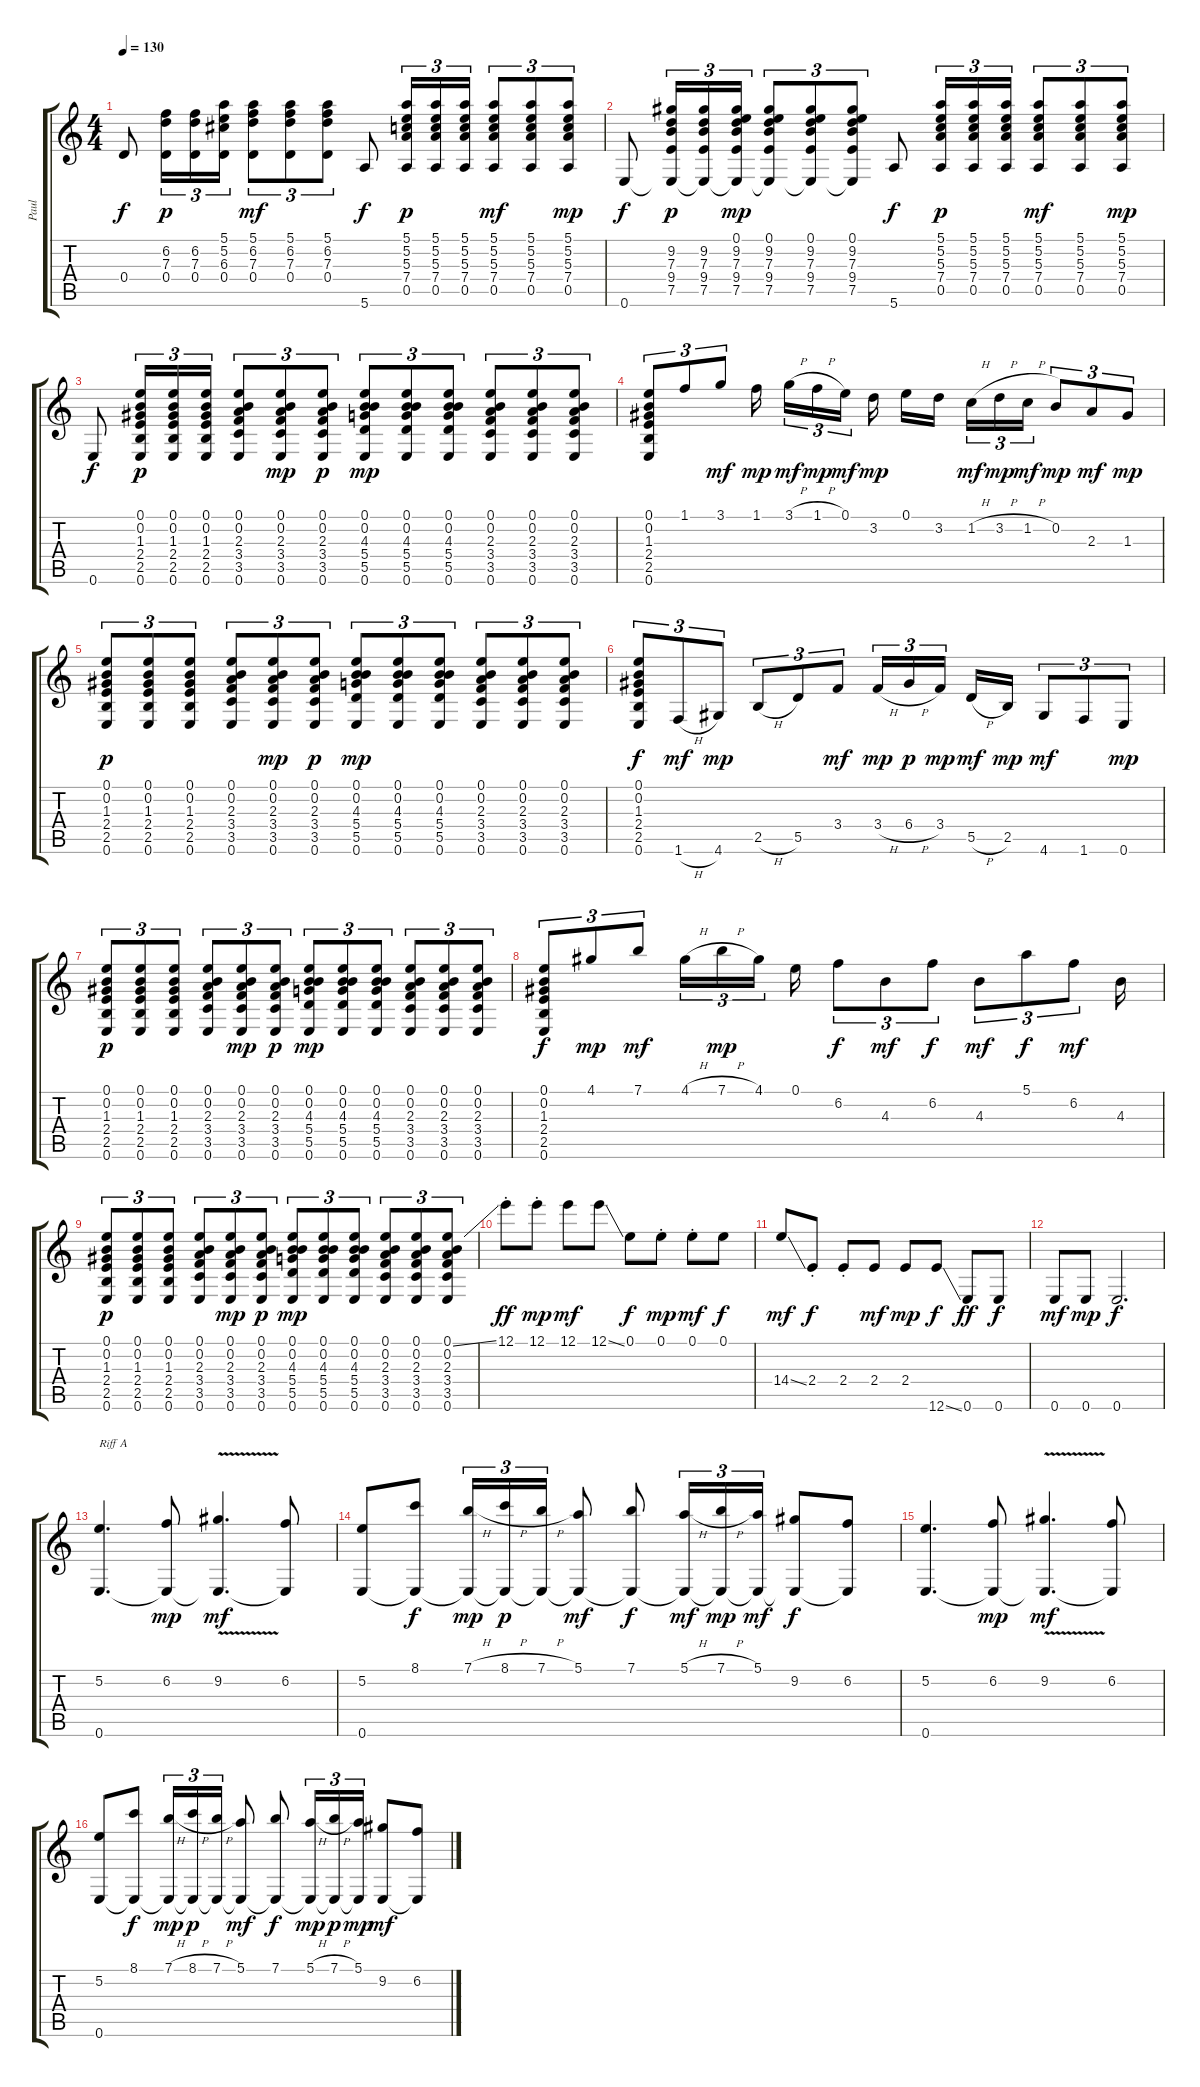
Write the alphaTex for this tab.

\track ("Paul " "Paul ") {instrument acousticguitarnylon}
\staff {score tabs}
\tuning (E4 B3 G3 D3 A2 E2) {hide}
\ts (4 4)
\tempo 130
\clef g2
\ks c
0.4.8{dy f} (6.2 7.3 0.4).16{tu (3 2) dy p} (6.2 7.3 0.4).16{tu (3 2)} (5.1 5.2 6.3 0.4).16{tu (3 2)} (5.1 6.2 7.3 0.4).8{tu (3 2) dy mf} (5.1 6.2 7.3 0.4).8{tu (3 2)} (5.1 6.2 7.3 0.4).8{tu (3 2)} 5.6.8{dy f} (5.1 5.2 5.3 7.4 0.5).16{tu (3 2) dy p} (5.1 5.2 5.3 7.4 0.5).16{tu (3 2)} (5.1 5.2 5.3 7.4 0.5).16{tu (3 2)} (5.1 5.2 5.3 7.4 0.5).8{tu (3 2) dy mf} (5.1 5.2 5.3 7.4 0.5).8{tu (3 2)} (5.1 5.2 5.3 7.4 0.5).8{tu (3 2) dy mp} |
0.6.8{dy f} (9.2 7.3 9.4 7.5 0.6{t}).16{tu (3 2) dy p} (9.2 7.3 9.4 7.5 0.6{t}).16{tu (3 2)} (0.1 9.2 7.3 9.4 7.5 0.6{t}).16{tu (3 2) dy mp} (0.1 9.2 7.3 9.4 7.5 0.6{t}).8{tu (3 2)} (0.1 9.2 7.3 9.4 7.5 0.6{t}).8{tu (3 2)} (0.1 9.2 7.3 9.4 7.5 0.6{t}).8{tu (3 2)} 5.6.8{dy f} (5.1 5.2 5.3 7.4 0.5).16{tu (3 2) dy p} (5.1 5.2 5.3 7.4 0.5).16{tu (3 2)} (5.1 5.2 5.3 7.4 0.5).16{tu (3 2)} (5.1 5.2 5.3 7.4 0.5).8{tu (3 2) dy mf} (5.1 5.2 5.3 7.4 0.5).8{tu (3 2)} (5.1 5.2 5.3 7.4 0.5).8{tu (3 2) dy mp} |
0.6.8{dy f} (0.1 0.2 1.3 2.4 2.5 0.6).16{tu (3 2) dy p} (0.1 0.2 1.3 2.4 2.5 0.6).16{tu (3 2)} (0.1 0.2 1.3 2.4 2.5 0.6).16{tu (3 2)} (0.1 0.2 2.3 3.4 3.5 0.6).8{tu (3 2)} (0.1 0.2 2.3 3.4 3.5 0.6).8{tu (3 2) dy mp} (0.1 0.2 2.3 3.4 3.5 0.6).8{tu (3 2) dy p} (0.1 0.2 4.3 5.4 5.5 0.6).8{tu (3 2) dy mp} (0.1 0.2 4.3 5.4 5.5 0.6).8{tu (3 2)} (0.1 0.2 4.3 5.4 5.5 0.6).8{tu (3 2)} (0.1 0.2 2.3 3.4 3.5 0.6).8{tu (3 2)} (0.1 0.2 2.3 3.4 3.5 0.6).8{tu (3 2)} (0.1 0.2 2.3 3.4 3.5 0.6).8{tu (3 2)} |
(0.1 0.2 1.3 2.4 2.5 0.6).8{tu (3 2)} 1.1.8{tu (3 2)} 3.1.8{tu (3 2) dy mf} 1.1.16{dy mp beam splitsecondary} 3.1{h}.16{tu (3 2) dy mf} 1.1{h}.16{tu (3 2) dy mp} 0.1.16{tu (3 2) dy mf beam splitsecondary} 3.2.16{dy mp} 0.1.16 3.2.16{beam splitsecondary} 1.2{h}.16{tu (3 2) dy mf} 3.2{h}.16{tu (3 2) dy mp} 1.2{h}.16{tu (3 2) dy mf} 0.2.8{tu (3 2) dy mp} 2.3.8{tu (3 2) dy mf} 1.3.8{tu (3 2) dy mp} |
(0.1 0.2 1.3 2.4 2.5 0.6).8{tu (3 2) dy p} (0.1 0.2 1.3 2.4 2.5 0.6).8{tu (3 2)} (0.1 0.2 1.3 2.4 2.5 0.6).8{tu (3 2)} (0.1 0.2 2.3 3.4 3.5 0.6).8{tu (3 2)} (0.1 0.2 2.3 3.4 3.5 0.6).8{tu (3 2) dy mp} (0.1 0.2 2.3 3.4 3.5 0.6).8{tu (3 2) dy p} (0.1 0.2 4.3 5.4 5.5 0.6).8{tu (3 2) dy mp} (0.1 0.2 4.3 5.4 5.5 0.6).8{tu (3 2)} (0.1 0.2 4.3 5.4 5.5 0.6).8{tu (3 2)} (0.1 0.2 2.3 3.4 3.5 0.6).8{tu (3 2)} (0.1 0.2 2.3 3.4 3.5 0.6).8{tu (3 2)} (0.1 0.2 2.3 3.4 3.5 0.6).8{tu (3 2)} |
(0.1 0.2 1.3 2.4 2.5 0.6).8{tu (3 2) dy f} 1.6{h}.8{tu (3 2) dy mf} 4.6.8{tu (3 2) dy mp} 2.5{h}.8{tu (3 2)} 5.5.8{tu (3 2)} 3.4.8{tu (3 2) dy mf} 3.4{h}.16{tu (3 2) dy mp} 6.4{h}.16{tu (3 2) dy p} 3.4.16{tu (3 2) dy mp beam splitsecondary} 5.5{h}.16{dy mf} 2.5.16{dy mp} 4.6.8{tu (3 2) dy mf} 1.6.8{tu (3 2)} 0.6.8{tu (3 2) dy mp} |
(0.1 0.2 1.3 2.4 2.5 0.6).8{tu (3 2) dy p} (0.1 0.2 1.3 2.4 2.5 0.6).8{tu (3 2)} (0.1 0.2 1.3 2.4 2.5 0.6).8{tu (3 2)} (0.1 0.2 2.3 3.4 3.5 0.6).8{tu (3 2)} (0.1 0.2 2.3 3.4 3.5 0.6).8{tu (3 2) dy mp} (0.1 0.2 2.3 3.4 3.5 0.6).8{tu (3 2) dy p} (0.1 0.2 4.3 5.4 5.5 0.6).8{tu (3 2) dy mp} (0.1 0.2 4.3 5.4 5.5 0.6).8{tu (3 2)} (0.1 0.2 4.3 5.4 5.5 0.6).8{tu (3 2)} (0.1 0.2 2.3 3.4 3.5 0.6).8{tu (3 2)} (0.1 0.2 2.3 3.4 3.5 0.6).8{tu (3 2)} (0.1 0.2 2.3 3.4 3.5 0.6).8{tu (3 2)} |
(0.1 0.2 1.3 2.4 2.5 0.6).8{tu (3 2) dy f} 4.1.8{tu (3 2) dy mp} 7.1.8{tu (3 2) dy mf} 4.1{h}.16{tu (3 2)} 7.1{h}.16{tu (3 2) dy mp} 4.1.16{tu (3 2) beam splitsecondary} 0.1.16 6.2.8{tu (3 2) dy f} 4.3.8{tu (3 2) dy mf} 6.2.8{tu (3 2) dy f} 4.3.8{tu (3 2) dy mf} 5.1.8{tu (3 2) dy f} 6.2.8{tu (3 2) dy mf} 4.3.16 |
(0.1 0.2 1.3 2.4 2.5 0.6).8{tu (3 2) dy p} (0.1 0.2 1.3 2.4 2.5 0.6).8{tu (3 2)} (0.1 0.2 1.3 2.4 2.5 0.6).8{tu (3 2)} (0.1 0.2 2.3 3.4 3.5 0.6).8{tu (3 2)} (0.1 0.2 2.3 3.4 3.5 0.6).8{tu (3 2) dy mp} (0.1 0.2 2.3 3.4 3.5 0.6).8{tu (3 2) dy p} (0.1 0.2 4.3 5.4 5.5 0.6).8{tu (3 2) dy mp} (0.1 0.2 4.3 5.4 5.5 0.6).8{tu (3 2)} (0.1 0.2 4.3 5.4 5.5 0.6).8{tu (3 2)} (0.1 0.2 2.3 3.4 3.5 0.6).8{tu (3 2)} (0.1 0.2 2.3 3.4 3.5 0.6).8{tu (3 2)} (0.1{ss} 0.2 2.3 3.4 3.5 0.6).8{tu (3 2)} |
12.1{st}.8{dy ff} 12.1{st}.8{dy mp} 12.1.8{dy mf} 12.1{ss}.8 0.1.8{dy f} 0.1{st}.8{dy mp} 0.1{st}.8{dy mf} 0.1.8{dy f} |
14.4{ss}.8{dy mf} 2.4{st}.8{dy f} 2.4{st}.8 2.4.8{dy mf} 2.4.8{dy mp} 12.6{ss}.8{dy f} 0.6.8{dy ff} 0.6.8{dy f} |
0.6.8{dy mf} 0.6.8{dy mp} 0.6.2{d dy f} |
(5.2 0.6).4{d txt "Riff A"} (6.2 0.6{t}).8{dy mp} (9.2{v} 0.6{t}).4{d dy mf} (6.2 0.6{t}).8 |
(5.2 0.6).8 (8.1 0.6{t}).8{dy f} (7.1{h} 0.6{t}).16{tu (3 2) dy mp} (8.1{h} 0.6{t}).16{tu (3 2) dy p} (7.1{h} 0.6{t}).16{tu (3 2)} (5.1 0.6{t}).8{dy mf} (7.1 0.6{t}).8{dy f} (5.1{h} 0.6{t}).16{tu (3 2) dy mf} (7.1{h} 0.6{t}).16{tu (3 2) dy mp} (5.1 0.6{t}).16{tu (3 2) dy mf} (9.2 0.6{t}).8{dy f} (6.2 0.6{t}).8 |
(5.2 0.6).4{d} (6.2 0.6{t}).8{dy mp} (9.2{v} 0.6{t}).4{d dy mf} (6.2 0.6{t}).8 |
(5.2 0.6).8 (8.1 0.6{t}).8{dy f} (7.1{h} 0.6{t}).16{tu (3 2) dy mp} (8.1{h} 0.6{t}).16{tu (3 2) dy p} (7.1{h} 0.6{t}).16{tu (3 2)} (5.1 0.6{t}).8{dy mf} (7.1 0.6{t}).8{dy f} (5.1{h} 0.6{t}).16{tu (3 2) dy mp} (7.1{h} 0.6{t}).16{tu (3 2) dy p} (5.1 0.6{t}).16{tu (3 2) dy mp} (9.2 0.6{t}).8{dy mf} (6.2 0.6{t}).8
